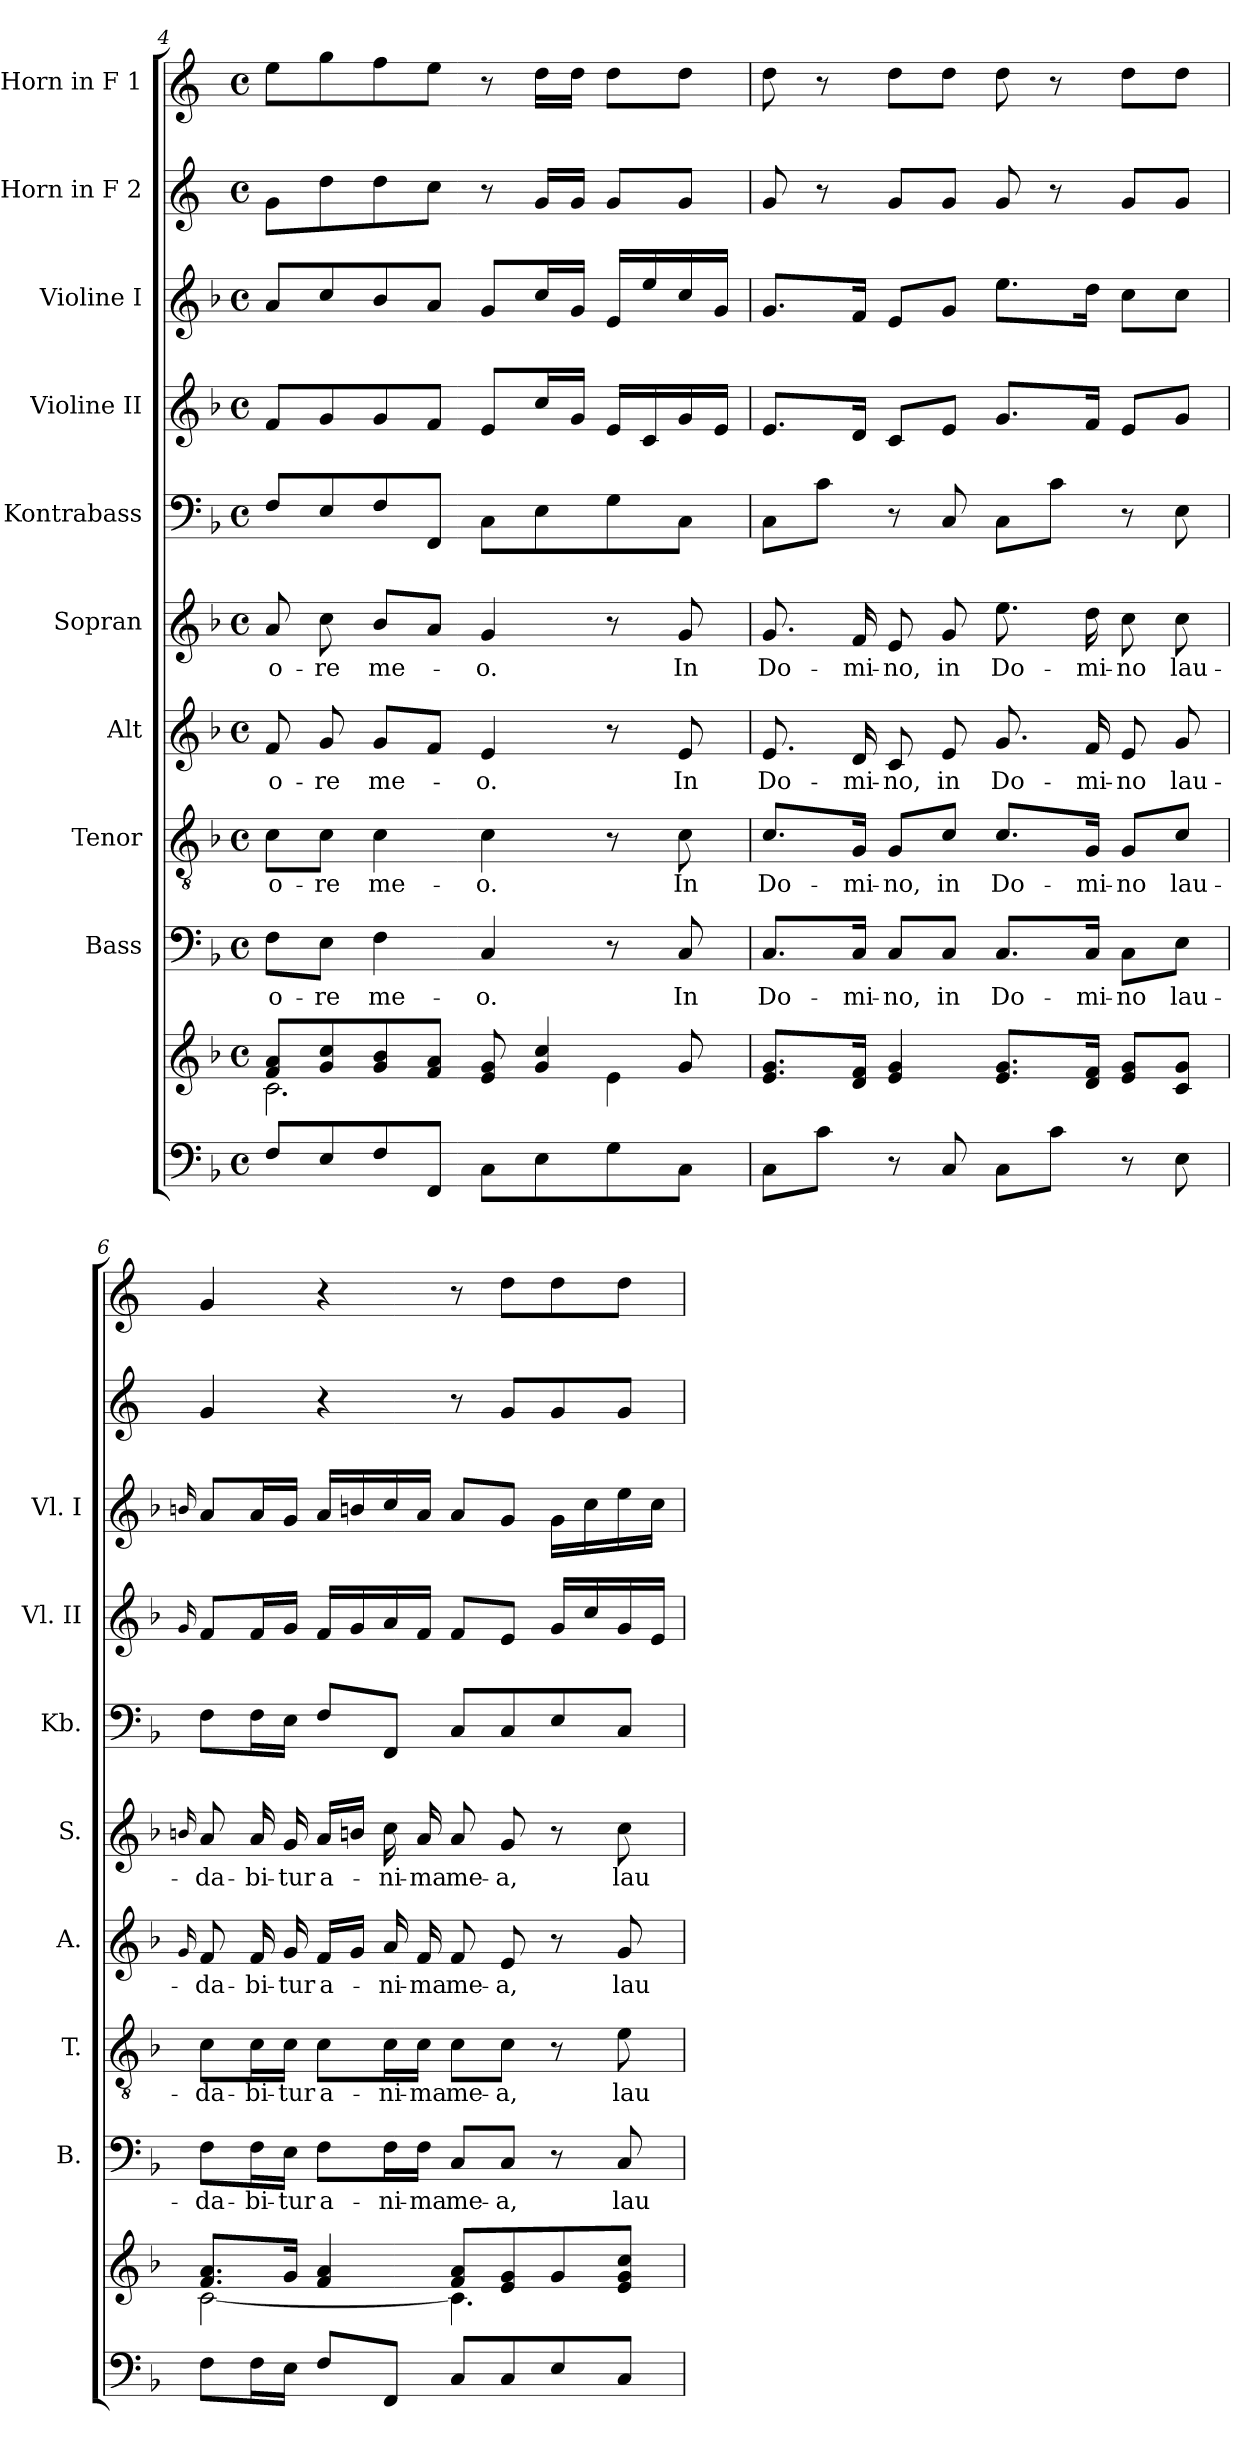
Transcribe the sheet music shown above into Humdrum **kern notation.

**kern	**kern	**kern	**text	**kern	**text	**kern	**text	**kern	**text	**kern	**kern	**kern	**kern	**kern
*part10	*part10	*part9	*part9	*part8	*part8	*part7	*part7	*part6	*part6	*part5	*part4	*part3	*part2	*part1
*staff11	*staff10	*staff9	*staff9	*staff8	*staff8	*staff7	*staff7	*staff6	*staff6	*staff5	*staff4	*staff3	*staff2	*staff1
*	*	*I"Bass	*	*I"Tenor	*	*I"Alt	*	*I"Sopran	*	*I"Kontrabass	*I"Violine II	*I"Violine I	*I"Horn in F 2	*I"Horn in F 1
*	*	*I'B.	*	*I'T.	*	*I'A.	*	*I'S.	*	*I'Kb.	*I'Vl. II	*I'Vl. I	*	*
*clefF4	*clefG2	*clefF4	*	*clefGv2	*	*clefG2	*	*clefG2	*	*clefF4	*clefG2	*clefG2	*clefG2	*clefG2
*	*	*	*	*	*	*	*	*	*	*ITrd7c12	*	*	*ITrd4c7	*ITrd4c7
*k[b-]	*k[b-]	*k[b-]	*	*k[b-]	*	*k[b-]	*	*k[b-]	*	*k[b-]	*k[b-]	*k[b-]	*k[b-]	*k[b-]
*F:	*F:	*F:	*	*F:	*	*F:	*	*F:	*	*F:	*F:	*F:	*F:	*F:
*M4/4	*M4/4	*M4/4	*	*M4/4	*	*M4/4	*	*M4/4	*	*M4/4	*M4/4	*M4/4	*M4/4	*M4/4
*met(c)	*met(c)	*met(c)	*	*met(c)	*	*met(c)	*	*met(c)	*	*met(c)	*met(c)	*met(c)	*met(c)	*met(c)
=4	=4	=4	=4	=4	=4	=4	=4	=4	=4	=4	=4	=4	=4	=4
*	*^	*	*	*	*	*	*	*	*	*	*	*	*	*
!	!	!	!	!LO:LY:b	!	!LO:LY:b	!	!LO:LY:b	!	!LO:LY:b	!	!	!	!	!
8F/L	8f/ 8a/L	2.c\	8F\L	o-	8c\L	o-	8f/	o-	8a/	o-	8FF/L	8f/L	8a/L	8c\L	8a\L
!	!	!	!	!LO:LY:b	!	!LO:LY:b	!	!LO:LY:b	!	!LO:LY:b	!	!	!	!	!
8E/	8g/ 8cc/	.	8E\J	-re	8c\J	-re	8g/	-re	8cc\	-re	8EE/	8g/	8cc/	8g\	8cc\
!	!	!	!	!LO:LY:b	!	!LO:LY:b	!	!LO:LY:b	!	!LO:LY:b	!	!	!	!	!
8F/	8g/ 8b-/	.	4F\	me-	4c\	me-	8g/L	me-	8b-/L	me-	8FF/	8g/	8b-/	8g\	8b-\
8FF/J	8f/ 8a/J	.	.	.	.	.	8f/J	.	8a/J	.	8FFF/J	8f/J	8a/J	8f\J	8a\J
!	!	!	!	!LO:LY:b	!	!LO:LY:b	!	!LO:LY:b	!	!LO:LY:b	!	!	!	!	!
8C\L	8e/ 8g/	.	4C/	-o.	4c\	-o.	4e/	-o.	4g/	-o.	8CC\L	8e/L	8g/L	8r	8r
8E\	4g/ 4cc/	.	.	.	.	.	.	.	.	.	8EE\	16cc/L	16cc/L	16c/LL	16g\LL
.	.	.	.	.	.	.	.	.	.	.	.	16g/JJ	16g/JJ	16c/JJ	16g\JJ
8G\	.	4e\	8r	.	8r	.	8r	.	8r	.	8GG\	16e/LL	16e/LL	8c/L	8g\L
.	.	.	.	.	.	.	.	.	.	.	.	16c/	16ee/	.	.
!	!	!	!	!LO:LY:b	!	!LO:LY:b	!	!LO:LY:b	!	!LO:LY:b	!	!	!	!	!
8C\J	8g/	.	8C/	In	8c\	In	8e/	In	8g/	In	8CC\J	16g/	16cc/	8c/J	8g\J
.	.	.	.	.	.	.	.	.	.	.	.	16e/JJ	16g/JJ	.	.
*	*v	*v	*	*	*	*	*	*	*	*	*	*	*	*	*
=5	=5	=5	=5	=5	=5	=5	=5	=5	=5	=5	=5	=5	=5	=5
!	!	!	!LO:LY:b	!	!LO:LY:b	!	!LO:LY:b	!	!LO:LY:b	!	!	!	!	!
8C\L	8.e/ 8.g/L	8.C/L	Do-	8.c/L	Do-	8.e/	Do-	8.g/	Do-	8CC\L	8.e/L	8.g/L	8c/	8g\
8c\J	.	.	.	.	.	.	.	.	.	8C\J	.	.	8r	8r
!	!	!	!LO:LY:b	!	!LO:LY:b	!	!LO:LY:b	!	!LO:LY:b	!	!	!	!	!
.	16d/ 16f/Jk	16C/Jk	-mi-	16G/Jk	-mi-	16d/	-mi-	16f/	-mi-	.	16d/Jk	16f/Jk	.	.
!	!	!	!LO:LY:b	!	!LO:LY:b	!	!LO:LY:b	!	!LO:LY:b	!	!	!	!	!
8r	4e/ 4g/	8C/L	-no,	8G/L	-no,	8c/	-no,	8e/	-no,	8r	8c/L	8e/L	8c/L	8g\L
!	!	!	!LO:LY:b	!	!LO:LY:b	!	!LO:LY:b	!	!LO:LY:b	!	!	!	!	!
8C/	.	8C/J	in	8c/J	in	8e/	in	8g/	in	8CC/	8e/J	8g/J	8c/J	8g\J
!	!	!	!LO:LY:b	!	!LO:LY:b	!	!LO:LY:b	!	!LO:LY:b	!	!	!	!	!
8C\L	8.e/ 8.g/L	8.C/L	Do-	8.c/L	Do-	8.g/	Do-	8.ee\	Do-	8CC\L	8.g/L	8.ee\L	8c/	8g\
8c\J	.	.	.	.	.	.	.	.	.	8C\J	.	.	8r	8r
!	!	!	!LO:LY:b	!	!LO:LY:b	!	!LO:LY:b	!	!LO:LY:b	!	!	!	!	!
.	16d/ 16f/Jk	16C/Jk	-mi-	16G/Jk	-mi-	16f/	-mi-	16dd\	-mi-	.	16f/Jk	16dd\Jk	.	.
!	!	!	!LO:LY:b	!	!LO:LY:b	!	!LO:LY:b	!	!LO:LY:b	!	!	!	!	!
8r	8e/ 8g/L	8C\L	-no	8G/L	-no	8e/	-no	8cc\	-no	8r	8e/L	8cc\L	8c/L	8g\L
!	!	!	!LO:LY:b	!	!LO:LY:b	!	!LO:LY:b	!	!LO:LY:b	!	!	!	!	!
8E\	8c/ 8g/J	8E\J	lau-	8c/J	lau-	8g/	lau-	8cc\	lau-	8EE\	8g/J	8cc\J	8c/J	8g\J
!!LO:PB:g=z
=6	=6	=6	=6	=6	=6	=6	=6	=6	=6	=6	=6	=6	=6	=6
.	.	.	.	.	.	16qqg/	.	16qqbn/	.	.	16qqg/	16qqbn/	.	.
*	*^	*	*	*	*	*	*	*	*	*	*	*	*	*
!	!	!	!	!LO:LY:b	!	!LO:LY:b	!	!LO:LY:b	!	!LO:LY:b	!	!	!	!	!
8F\L	8.f/ 8.a/L	[<2c\	8F\L	-da-	8c\L	-da-	8f/	-da-	8a/	-da-	8FF\L	8f/L	8a/L	4c/	4c/
!	!	!	!	!LO:LY:b	!	!LO:LY:b	!	!LO:LY:b	!	!LO:LY:b	!	!	!	!	!
16F\L	.	.	16F\L	-bi-	16c\L	-bi-	16f/	-bi-	16a/	-bi-	16FF\L	16f/L	16a/L	.	.
!	!	!	!	!LO:LY:b	!	!LO:LY:b	!	!LO:LY:b	!	!LO:LY:b	!	!	!	!	!
16E\JJ	16g/Jk	.	16E\JJ	-tur	16c\JJ	-tur	16g/	-tur	16g/	-tur	16EE\JJ	16g/JJ	16g/JJ	.	.
!	!	!	!	!LO:LY:b	!	!LO:LY:b	!	!LO:LY:b	!	!LO:LY:b	!	!	!	!	!
8F/L	4f/ 4a/	.	8F\L	a-	8c\L	a-	16f/LL	a-	16a/LL	a-	8FF/L	16f/LL	16a/LL	4r	4r
.	.	.	.	.	.	.	16g/JJ	.	16b/JJ	.	.	16g/	16b/	.	.
!	!	!	!	!LO:LY:b	!	!LO:LY:b	!	!LO:LY:b	!	!LO:LY:b	!	!	!	!	!
8FF/J	.	.	16F\L	-ni-	16c\L	-ni-	16a/	-ni-	16cc\	-ni-	8FFF/J	16a/	16cc/	.	.
!	!	!	!	!LO:LY:b	!	!LO:LY:b	!	!LO:LY:b	!	!LO:LY:b	!	!	!	!	!
.	.	.	16F\JJ	-ma	16c\JJ	-ma	16f/	-ma	16a/	-ma	.	16f/JJ	16a/JJ	.	.
!	!	!	!	!LO:LY:b	!	!LO:LY:b	!	!LO:LY:b	!	!LO:LY:b	!	!	!	!	!
8C/L	8f/ 8a/L	4.c\]	8C/L	me-	8c\L	me-	8f/	me-	8a/	me-	8CC/L	8f/L	8a/L	8r	8r
!	!	!	!	!LO:LY:b	!	!LO:LY:b	!	!LO:LY:b	!	!LO:LY:b	!	!	!	!	!
8C/	8e/ 8g/	.	8C/J	-a,	8c\J	-a,	8e/	-a,	8g/	-a,	8CC/	8e/J	8g/J	8c/L	8g\L
8E/	8g/	.	8r	.	8r	.	8r	.	8r	.	8EE/	16g/LL	16g\LL	8c/	8g\
.	.	.	.	.	.	.	.	.	.	.	.	16cc/	16cc\	.	.
!	!	!	!	!LO:LY:b	!	!LO:LY:b	!	!LO:LY:b	!	!LO:LY:b	!	!	!	!	!
8C/J	8e/ 8g/ 8cc/J	8ryy	8C/	lau-	8e\	lau-	8g/	lau-	8cc\	lau-	8CC/J	16g/	16ee\	8c/J	8g\J
.	.	.	.	.	.	.	.	.	.	.	.	16e/JJ	16cc\JJ	.	.
*	*v	*v	*	*	*	*	*	*	*	*	*	*	*	*	*
=	=	=	=	=	=	=	=	=	=	=	=	=	=	=
*-	*-	*-	*-	*-	*-	*-	*-	*-	*-	*-	*-	*-	*-	*-
